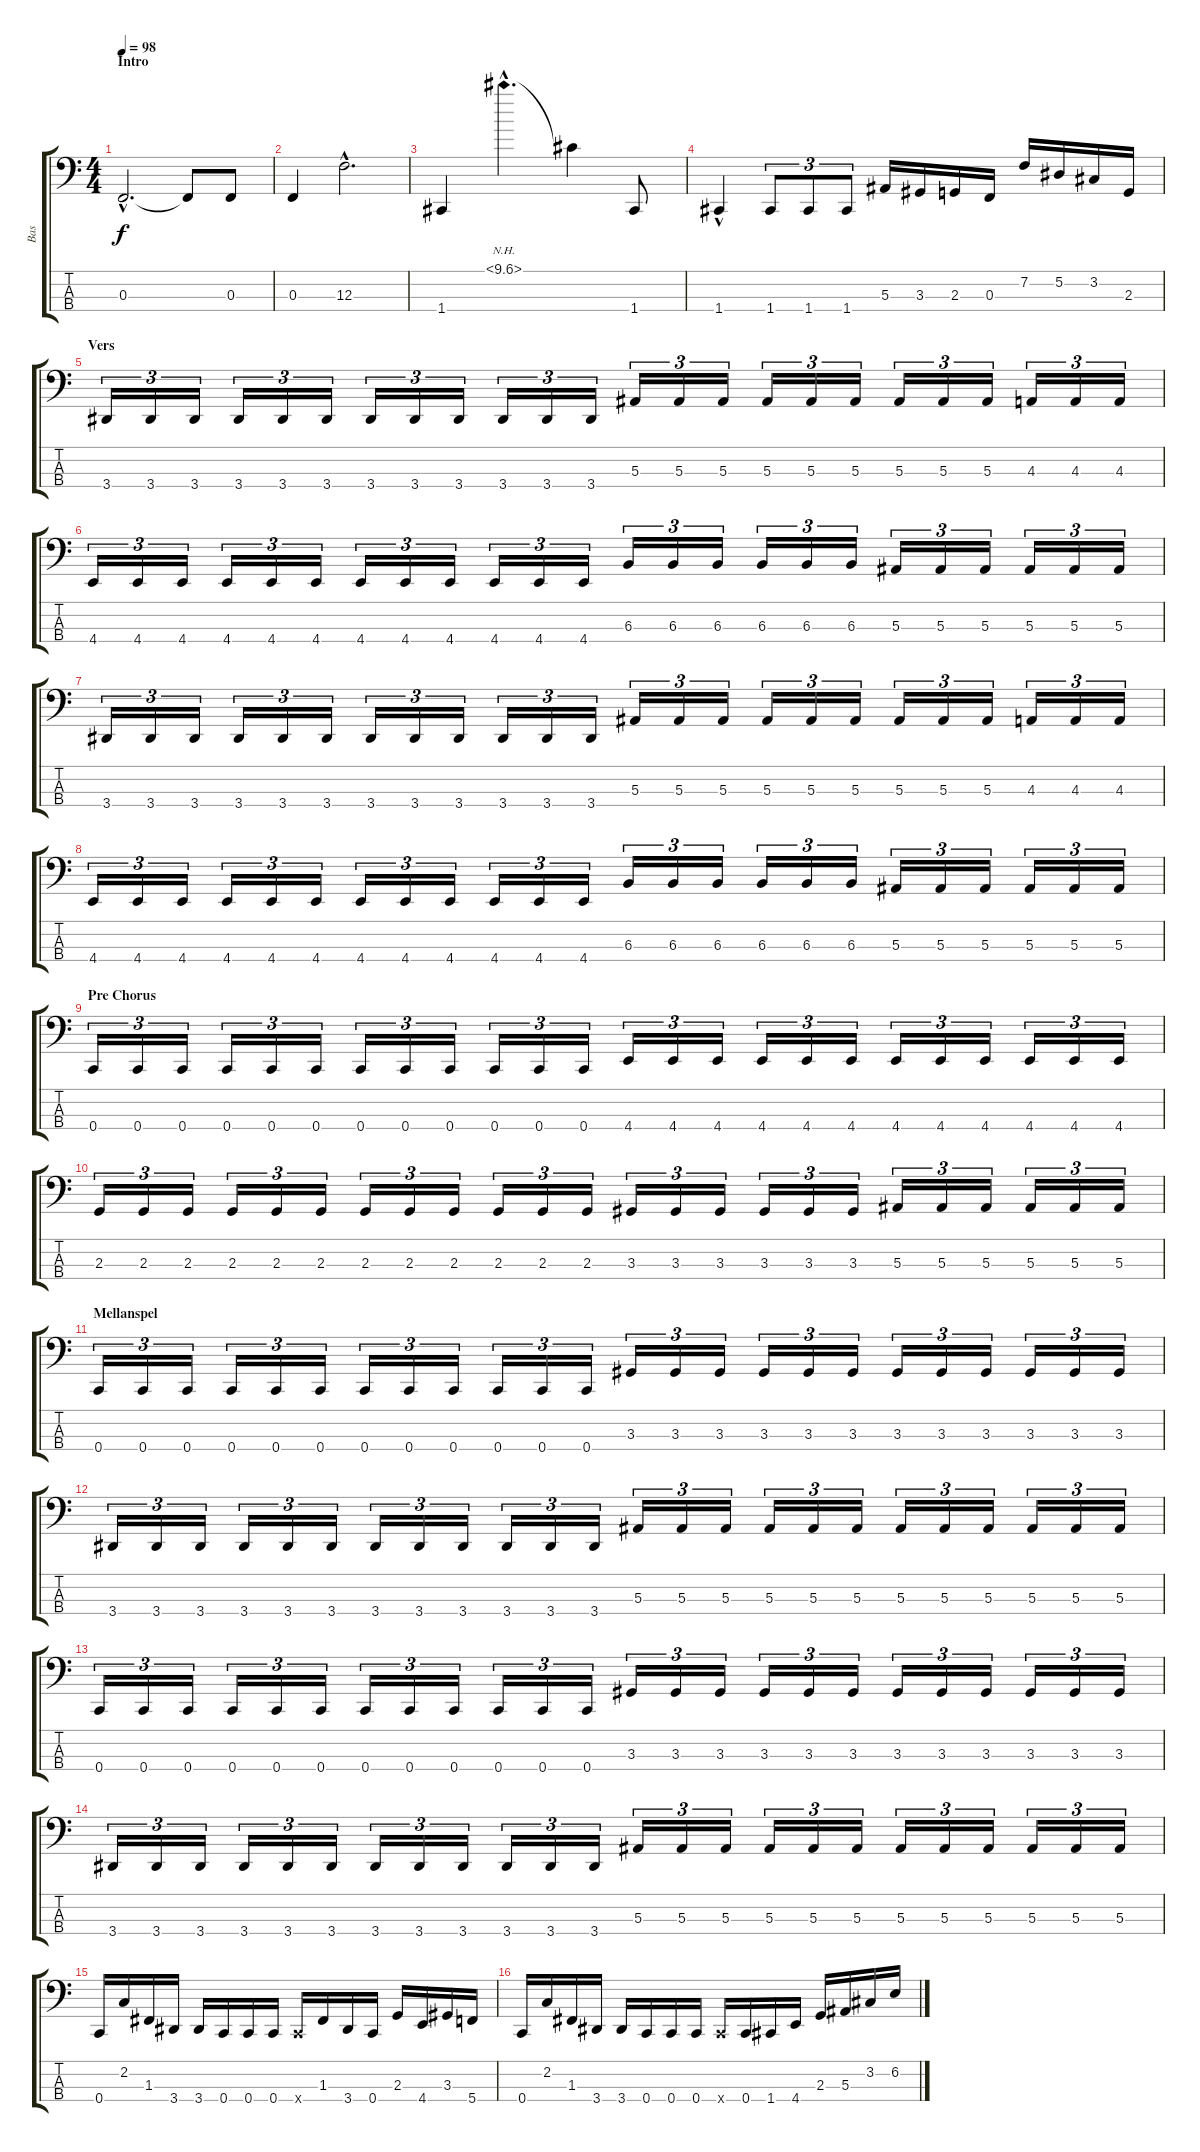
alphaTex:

\track ("Bas" "Bas") {instrument electricbasspick}
\staff {score tabs}
\tuning (Eb2 Bb1 F1 C1) {hide}
\ts (4 4)
\section ("" "Intro")
\tempo 98
\clef f4
\ks c
0.3{hac}.2{d dy f instrument electricbasspick} 0.3{t}.8 0.3.8 |
0.3.4 12.3{hac}.2{d} |
1.4.4 10.1{nh hac}.4{d} 10.1{t}.4 1.4.8 |
1.4{hac}.4 1.4.8{tu (3 2)} 1.4.8{tu (3 2)} 1.4.8{tu (3 2)} 5.3.16 3.3.16 2.3.16 0.3.16 7.2.16 5.2.16 3.2.16 2.3.16 |
\section ("" "Vers")
3.4.16{tu (3 2)} 3.4.16{tu (3 2)} 3.4.16{tu (3 2)} 3.4.16{tu (3 2)} 3.4.16{tu (3 2)} 3.4.16{tu (3 2)} 3.4.16{tu (3 2)} 3.4.16{tu (3 2)} 3.4.16{tu (3 2)} 3.4.16{tu (3 2)} 3.4.16{tu (3 2)} 3.4.16{tu (3 2)} 5.3.16{tu (3 2)} 5.3.16{tu (3 2)} 5.3.16{tu (3 2)} 5.3.16{tu (3 2)} 5.3.16{tu (3 2)} 5.3.16{tu (3 2)} 5.3.16{tu (3 2)} 5.3.16{tu (3 2)} 5.3.16{tu (3 2)} 4.3.16{tu (3 2)} 4.3.16{tu (3 2)} 4.3.16{tu (3 2)} |
4.4.16{tu (3 2)} 4.4.16{tu (3 2)} 4.4.16{tu (3 2)} 4.4.16{tu (3 2)} 4.4.16{tu (3 2)} 4.4.16{tu (3 2)} 4.4.16{tu (3 2)} 4.4.16{tu (3 2)} 4.4.16{tu (3 2)} 4.4.16{tu (3 2)} 4.4.16{tu (3 2)} 4.4.16{tu (3 2)} 6.3.16{tu (3 2)} 6.3.16{tu (3 2)} 6.3.16{tu (3 2)} 6.3.16{tu (3 2)} 6.3.16{tu (3 2)} 6.3.16{tu (3 2)} 5.3.16{tu (3 2)} 5.3.16{tu (3 2)} 5.3.16{tu (3 2)} 5.3.16{tu (3 2)} 5.3.16{tu (3 2)} 5.3.16{tu (3 2)} |
3.4.16{tu (3 2)} 3.4.16{tu (3 2)} 3.4.16{tu (3 2)} 3.4.16{tu (3 2)} 3.4.16{tu (3 2)} 3.4.16{tu (3 2)} 3.4.16{tu (3 2)} 3.4.16{tu (3 2)} 3.4.16{tu (3 2)} 3.4.16{tu (3 2)} 3.4.16{tu (3 2)} 3.4.16{tu (3 2)} 5.3.16{tu (3 2)} 5.3.16{tu (3 2)} 5.3.16{tu (3 2)} 5.3.16{tu (3 2)} 5.3.16{tu (3 2)} 5.3.16{tu (3 2)} 5.3.16{tu (3 2)} 5.3.16{tu (3 2)} 5.3.16{tu (3 2)} 4.3.16{tu (3 2)} 4.3.16{tu (3 2)} 4.3.16{tu (3 2)} |
4.4.16{tu (3 2)} 4.4.16{tu (3 2)} 4.4.16{tu (3 2)} 4.4.16{tu (3 2)} 4.4.16{tu (3 2)} 4.4.16{tu (3 2)} 4.4.16{tu (3 2)} 4.4.16{tu (3 2)} 4.4.16{tu (3 2)} 4.4.16{tu (3 2)} 4.4.16{tu (3 2)} 4.4.16{tu (3 2)} 6.3.16{tu (3 2)} 6.3.16{tu (3 2)} 6.3.16{tu (3 2)} 6.3.16{tu (3 2)} 6.3.16{tu (3 2)} 6.3.16{tu (3 2)} 5.3.16{tu (3 2)} 5.3.16{tu (3 2)} 5.3.16{tu (3 2)} 5.3.16{tu (3 2)} 5.3.16{tu (3 2)} 5.3.16{tu (3 2)} |
\section ("" "Pre Chorus")
0.4.16{tu (3 2)} 0.4.16{tu (3 2)} 0.4.16{tu (3 2)} 0.4.16{tu (3 2)} 0.4.16{tu (3 2)} 0.4.16{tu (3 2)} 0.4.16{tu (3 2)} 0.4.16{tu (3 2)} 0.4.16{tu (3 2)} 0.4.16{tu (3 2)} 0.4.16{tu (3 2)} 0.4.16{tu (3 2)} 4.4.16{tu (3 2)} 4.4.16{tu (3 2)} 4.4.16{tu (3 2)} 4.4.16{tu (3 2)} 4.4.16{tu (3 2)} 4.4.16{tu (3 2)} 4.4.16{tu (3 2)} 4.4.16{tu (3 2)} 4.4.16{tu (3 2)} 4.4.16{tu (3 2)} 4.4.16{tu (3 2)} 4.4.16{tu (3 2)} |
2.3.16{tu (3 2)} 2.3.16{tu (3 2)} 2.3.16{tu (3 2)} 2.3.16{tu (3 2)} 2.3.16{tu (3 2)} 2.3.16{tu (3 2)} 2.3.16{tu (3 2)} 2.3.16{tu (3 2)} 2.3.16{tu (3 2)} 2.3.16{tu (3 2)} 2.3.16{tu (3 2)} 2.3.16{tu (3 2)} 3.3.16{tu (3 2)} 3.3.16{tu (3 2)} 3.3.16{tu (3 2)} 3.3.16{tu (3 2)} 3.3.16{tu (3 2)} 3.3.16{tu (3 2)} 5.3.16{tu (3 2)} 5.3.16{tu (3 2)} 5.3.16{tu (3 2)} 5.3.16{tu (3 2)} 5.3.16{tu (3 2)} 5.3.16{tu (3 2)} |
\section ("" "Mellanspel")
0.4.16{tu (3 2)} 0.4.16{tu (3 2)} 0.4.16{tu (3 2)} 0.4.16{tu (3 2)} 0.4.16{tu (3 2)} 0.4.16{tu (3 2)} 0.4.16{tu (3 2)} 0.4.16{tu (3 2)} 0.4.16{tu (3 2)} 0.4.16{tu (3 2)} 0.4.16{tu (3 2)} 0.4.16{tu (3 2)} 3.3.16{tu (3 2)} 3.3.16{tu (3 2)} 3.3.16{tu (3 2)} 3.3.16{tu (3 2)} 3.3.16{tu (3 2)} 3.3.16{tu (3 2)} 3.3.16{tu (3 2)} 3.3.16{tu (3 2)} 3.3.16{tu (3 2)} 3.3.16{tu (3 2)} 3.3.16{tu (3 2)} 3.3.16{tu (3 2)} |
3.4.16{tu (3 2)} 3.4.16{tu (3 2)} 3.4.16{tu (3 2)} 3.4.16{tu (3 2)} 3.4.16{tu (3 2)} 3.4.16{tu (3 2)} 3.4.16{tu (3 2)} 3.4.16{tu (3 2)} 3.4.16{tu (3 2)} 3.4.16{tu (3 2)} 3.4.16{tu (3 2)} 3.4.16{tu (3 2)} 5.3.16{tu (3 2)} 5.3.16{tu (3 2)} 5.3.16{tu (3 2)} 5.3.16{tu (3 2)} 5.3.16{tu (3 2)} 5.3.16{tu (3 2)} 5.3.16{tu (3 2)} 5.3.16{tu (3 2)} 5.3.16{tu (3 2)} 5.3.16{tu (3 2)} 5.3.16{tu (3 2)} 5.3.16{tu (3 2)} |
0.4.16{tu (3 2)} 0.4.16{tu (3 2)} 0.4.16{tu (3 2)} 0.4.16{tu (3 2)} 0.4.16{tu (3 2)} 0.4.16{tu (3 2)} 0.4.16{tu (3 2)} 0.4.16{tu (3 2)} 0.4.16{tu (3 2)} 0.4.16{tu (3 2)} 0.4.16{tu (3 2)} 0.4.16{tu (3 2)} 3.3.16{tu (3 2)} 3.3.16{tu (3 2)} 3.3.16{tu (3 2)} 3.3.16{tu (3 2)} 3.3.16{tu (3 2)} 3.3.16{tu (3 2)} 3.3.16{tu (3 2)} 3.3.16{tu (3 2)} 3.3.16{tu (3 2)} 3.3.16{tu (3 2)} 3.3.16{tu (3 2)} 3.3.16{tu (3 2)} |
3.4.16{tu (3 2)} 3.4.16{tu (3 2)} 3.4.16{tu (3 2)} 3.4.16{tu (3 2)} 3.4.16{tu (3 2)} 3.4.16{tu (3 2)} 3.4.16{tu (3 2)} 3.4.16{tu (3 2)} 3.4.16{tu (3 2)} 3.4.16{tu (3 2)} 3.4.16{tu (3 2)} 3.4.16{tu (3 2)} 5.3.16{tu (3 2)} 5.3.16{tu (3 2)} 5.3.16{tu (3 2)} 5.3.16{tu (3 2)} 5.3.16{tu (3 2)} 5.3.16{tu (3 2)} 5.3.16{tu (3 2)} 5.3.16{tu (3 2)} 5.3.16{tu (3 2)} 5.3.16{tu (3 2)} 5.3.16{tu (3 2)} 5.3.16{tu (3 2)} |
0.4.16 2.2.16 1.3.16 3.4.16 3.4.16 0.4.16 0.4.16 0.4.16 0.4{x}.16 1.3.16 3.4.16 0.4.16 2.3.16 4.4.16 3.3.16 5.4.16 |
0.4.16 2.2.16 1.3.16 3.4.16 3.4.16 0.4.16 0.4.16 0.4.16 0.4{x}.16 0.4.16 1.4.16 4.4.16 2.3.16 5.3.16 3.2.16 6.2.16
